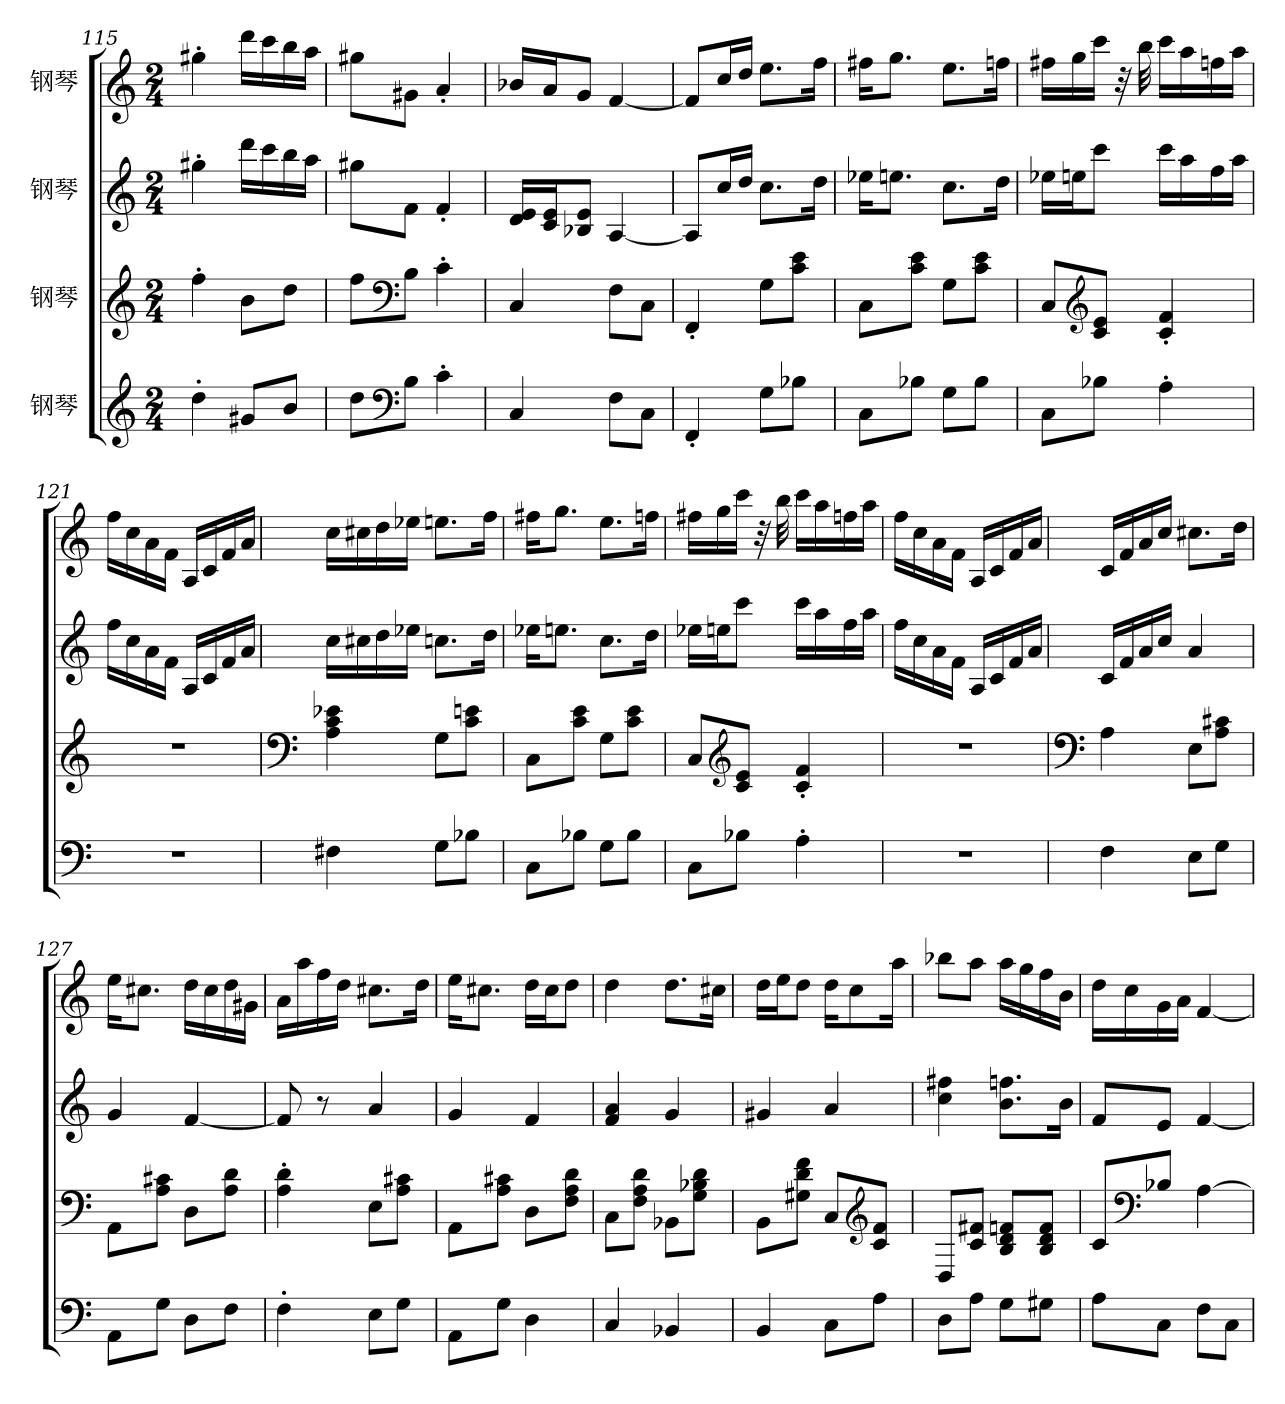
**kern	**kern	**kern	**kern
*part4	*part3	*part2	*part1
*staff4	*staff3	*staff2	*staff1
*I"钢琴	*I"钢琴	*I"钢琴	*I"钢琴
!!LO:LB:g=z
*clefG2	*clefG2	*clefG2	*clefG2
*k[]	*k[]	*k[]	*k[]
*M2/4	*M2/4	*M2/4	*M2/4
=115	=115	=115	=115
4dd'\	4ff'\	4gg#X'\	4gg#X'\
8g#X/L	8b\L	16ddd\LL	16ddd\LL
.	.	16ccc\	16ccc\
8b/J	8dd\J	16bb\	16bb\
.	.	16aa\JJ	16aa\JJ
=116	=116	=116	=116
8dd\L	8ff\L	8gg#X\L	8gg#X\L
*clefF4	*clefF4	*	*
8B\J	8B\J	8f\J	8g#X\J
4c'\	4c'\	4f'/	4a'/
=117	=117	=117	=117
4C/	4C/	16d/ 16e/LL	16b-X/LL
.	.	16c/ 16e/J	16a/J
.	.	8B-X/ 8e/J	8g/J
8F\L	8F\L	[4A/	[4f/
8C\J	8C\J	.	.
=118	=118	=118	=118
4FF'/	4FF'/	8A/L]	8f/L]
.	.	16cc/L	16cc/L
.	.	16dd/JJ	16dd/JJ
8G\L	8G\L	8.cc\L	8.ee\L
8B-X\J	8c\ 8e\J	.	.
.	.	16dd\Jk	16ff\Jk
=119	=119	=119	=119
8C\L	8C\L	16ee-X\KL	16ff#X\KL
.	.	8.een\J	8.gg\J
8B-X\J	8c\ 8e\J	.	.
8G\L	8G\L	8.cc\L	8.ee\L
8B-\J	8c\ 8e\J	.	.
.	.	16dd\Jk	16ffn\Jk
!!LO:LB:g=z
=120	=120	=120	=120
8C\L	8C/L	16ee-X\LL	16ff#X\LL
.	.	16een\J	16gg\
*	*clefG2	*	*
8B-X\J	8c/ 8e/J	8ccc\J	16ccc\JJ
.	.	.	32r
.	.	.	32bb\
4A'\	4c/' 4f/'	16ccc\LL	16ccc\LL
.	.	16aa\	16aa\
.	.	16ff\	16ffn\
.	.	16aa\JJ	16aa\JJ
=121	=121	=121	=121
2r	2r	16ff\LL	16ff\LL
.	.	16cc\	16cc\
.	.	16a\	16a\
.	.	16f\JJ	16f\JJ
.	.	16A/LL	16A/LL
.	.	16c/	16c/
.	.	16f/	16f/
.	.	16a/JJ	16a/JJ
=122	=122	=122	=122
*	*clefF4	*	*
4F#X\	4A\ 4c\ 4e-X\	16cc\LL	16cc\LL
.	.	16cc#X\	16cc#X\
.	.	16dd\	16dd\
.	.	16ee-X\JJ	16ee-X\JJ
8G\L	8G\L	8.ccn\L	8.een\L
8B-X\J	8c\ 8en\J	.	.
.	.	16dd\Jk	16ff\Jk
=123	=123	=123	=123
8C\L	8C\L	16ee-X\KL	16ff#X\KL
.	.	8.een\J	8.gg\J
8B-X\J	8c\ 8e\J	.	.
8G\L	8G\L	8.cc\L	8.ee\L
8B-\J	8c\ 8e\J	.	.
.	.	16dd\Jk	16ffn\Jk
!!LO:PB:g=z
=124	=124	=124	=124
8C\L	8C/L	16ee-X\LL	16ff#X\LL
.	.	16een\J	16gg\
*	*clefG2	*	*
8B-X\J	8c/ 8e/J	8ccc\J	16ccc\JJ
.	.	.	32r
.	.	.	32bb\
4A'\	4c/' 4f/'	16ccc\LL	16ccc\LL
.	.	16aa\	16aa\
.	.	16ff\	16ffn\
.	.	16aa\JJ	16aa\JJ
=125	=125	=125	=125
2r	2r	16ff\LL	16ff\LL
.	.	16cc\	16cc\
.	.	16a\	16a\
.	.	16f\JJ	16f\JJ
.	.	16A/LL	16A/LL
.	.	16c/	16c/
.	.	16f/	16f/
.	.	16a/JJ	16a/JJ
=126	=126	=126	=126
*	*clefF4	*	*
4F\	4A\	16c/LL	16c/LL
.	.	16f/	16f/
.	.	16a/	16a/
.	.	16cc/JJ	16cc/JJ
8E\L	8E\L	4a/	8.cc#X\L
8G\J	8A\ 8c#X\J	.	.
.	.	.	16dd\Jk
=127	=127	=127	=127
8AA\L	8AA\L	4g/	16ee\KL
.	.	.	8.cc#X\J
8G\J	8A\ 8c#X\J	.	.
8D\L	8D\L	[4f/	16dd\LL
.	.	.	16cc#\
8F\J	8A\ 8d\J	.	16dd\
.	.	.	16g#X\JJ
!!LO:LB:g=z
=128	=128	=128	=128
4F'\	4A\' 4d\'	8f/]	16a\LL
.	.	.	16aa\
.	.	8r	16ff\
.	.	.	16dd\JJ
8E\L	8E\L	4a/	8.cc#X\L
8G\J	8A\ 8c#X\J	.	.
.	.	.	16dd\Jk
=129	=129	=129	=129
8AA\L	8AA\L	4g/	16ee\KL
.	.	.	8.cc#X\J
8G\J	8A\ 8c#X\J	.	.
4D\	8D\L	4f/	16dd\LL
.	.	.	16cc#\J
.	8F\ 8A\ 8d\J	.	8dd\J
=130	=130	=130	=130
4C/	8C\L	4f/ 4a/	4dd\
.	8F\ 8A\ 8d\J	.	.
4BB-X/	8BB-X\L	4g/	8.dd\L
.	8G\ 8B-X\ 8d\J	.	.
.	.	.	16cc#X\Jk
=131	=131	=131	=131
4BB/	8BB\L	4g#X/	16dd\LL
.	.	.	16ee\J
.	8G#X\ 8d\ 8f\J	.	8dd\J
8C\L	8C/L	4a/	16dd\KL
.	.	.	8cc\
*	*clefG2	*	*
8A\J	8c/ 8f/J	.	.
.	.	.	16aa\Jk
=132	=132	=132	=132
8D\L	8D/L	4cc\ 4ff#X\	8bb-X\L
8A\J	8c/ 8f#X/J	.	8aa\J
8G\L	8B/ 8d/ 8fn/L	8.b\ 8.ffn\L	16aa\LL
.	.	.	16gg\
8G#X\J	8B/ 8d/ 8f/J	.	16ff\
.	.	16b\Jk	16b\JJ
!!LO:LB:g=z
=133	=133	=133	=133
8A\L	8c/L	8f/L	16dd\LL
.	.	.	16cc\
*	*clefF4	*	*
8C\J	8B-X/J	8e/J	16g\
.	.	.	16a\JJ
8F\L	[4A\	[4f/	[4f/
8C\J	.	.	.
=	=	=	=
*-	*-	*-	*-
